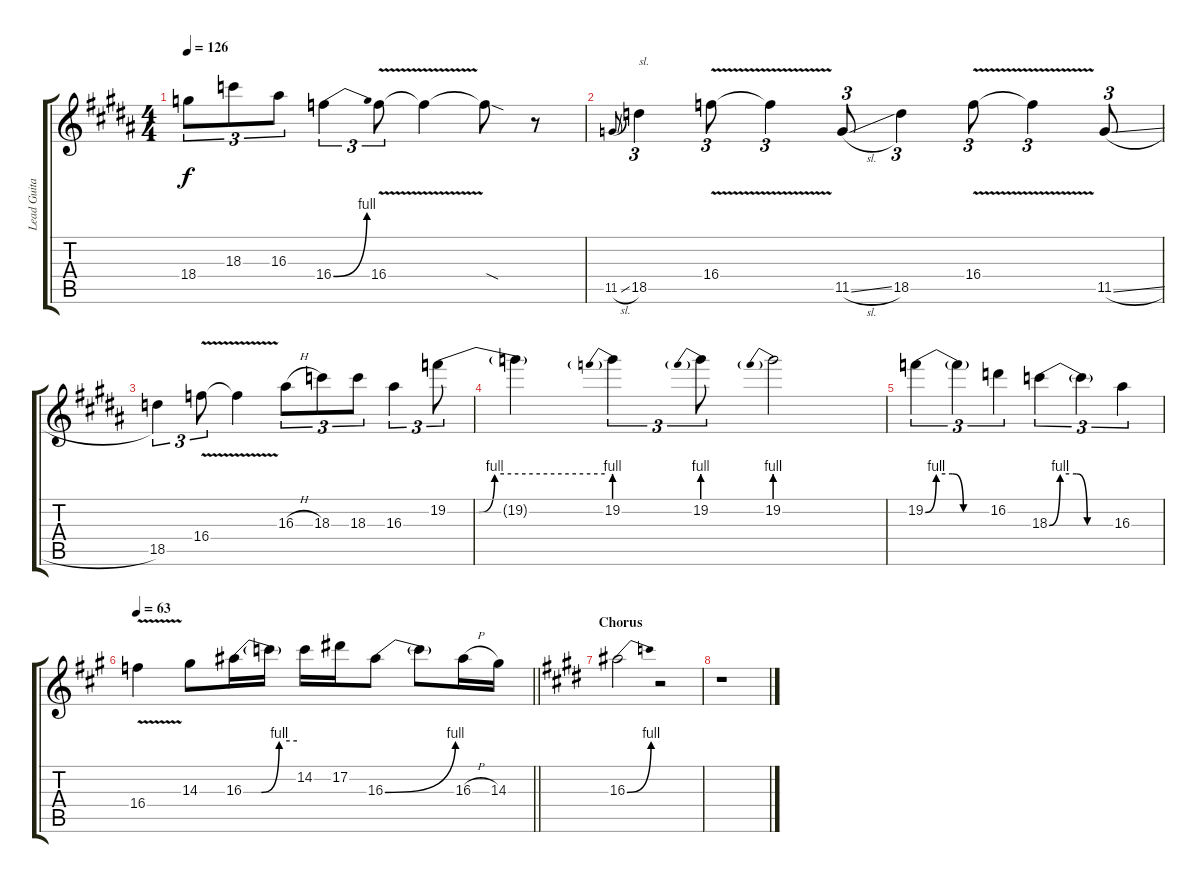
\track ("Lead Guitar" "Lead Guita") {instrument distortionguitar}
\staff {score tabs}
\tuning (Eb4 Bb3 Gb3 Db3 Ab2 Eb2) {hide}
\ts (4 4)
\tempo 126
\clef g2
\ks g#minor
18.4.8{tu (3 2) dy f} 18.3.8{tu (3 2)} 16.3.8{tu (3 2)} 16.4{be (bend 0 0 60 4)}.4{tu (3 2)} 16.4{v}.8{tu (3 2)} 16.4{t}.4 16.4{sod t}.8 r.8 |
11.5{sl}.8{gr onbeat} 18.5.4{tu (3 2) txt "sl."} 16.4{v}.8{tu (3 2)} 16.4{t}.4{tu (3 2)} 11.5{sl}.8{tu (3 2)} 18.5.4{tu (3 2)} 16.4{v}.8{tu (3 2)} 16.4{t}.4{tu (3 2)} 11.5{sl}.8{tu (3 2)} |
18.5.4{tu (3 2)} 16.4{v}.8{tu (3 2)} 16.4{t}.4 16.3{h}.8{tu (3 2)} 18.3.8{tu (3 2)} 18.3.8{tu (3 2)} 16.3.4{tu (3 2)} 19.2{be (custom 0 0 12 0 18 4 60 4)}.8{tu (3 2)} |
19.2{t}.4 19.2{be (prebend 0 4 60 4)}.4{tu (3 2)} 19.2{be (prebend 0 4 60 4)}.8{tu (3 2)} 19.2{be (prebend 0 4 60 4)}.2 |
19.2{be (custom 0 0 10 4 25 4 35 0 60 0)}.4{tu (3 2)} 19.2{t}.4{tu (3 2)} 16.2.4{tu (3 2)} 18.3{be (custom 0 0 10 4 25 4 35 0 60 0)}.4{tu (3 2)} 18.3{t}.4{tu (3 2)} 16.3.4{tu (3 2)} |
\tempo 63
\barLineRight lightlight
\ks f#minor
16.4{v}.4 14.3.8 16.3{be (custom 0 0 20 0 40 4 60 4)}.16 16.3{t}.16 14.2.16 17.2.16 16.3{be (bend 0 0 60 4)}.8 16.3{t}.8 16.3{h}.16 14.3.16 |
\section ("" "Chorus")
\ks c#minor
16.3{be (bend 0 0 60 4)}.2 r.2 |
r.1
